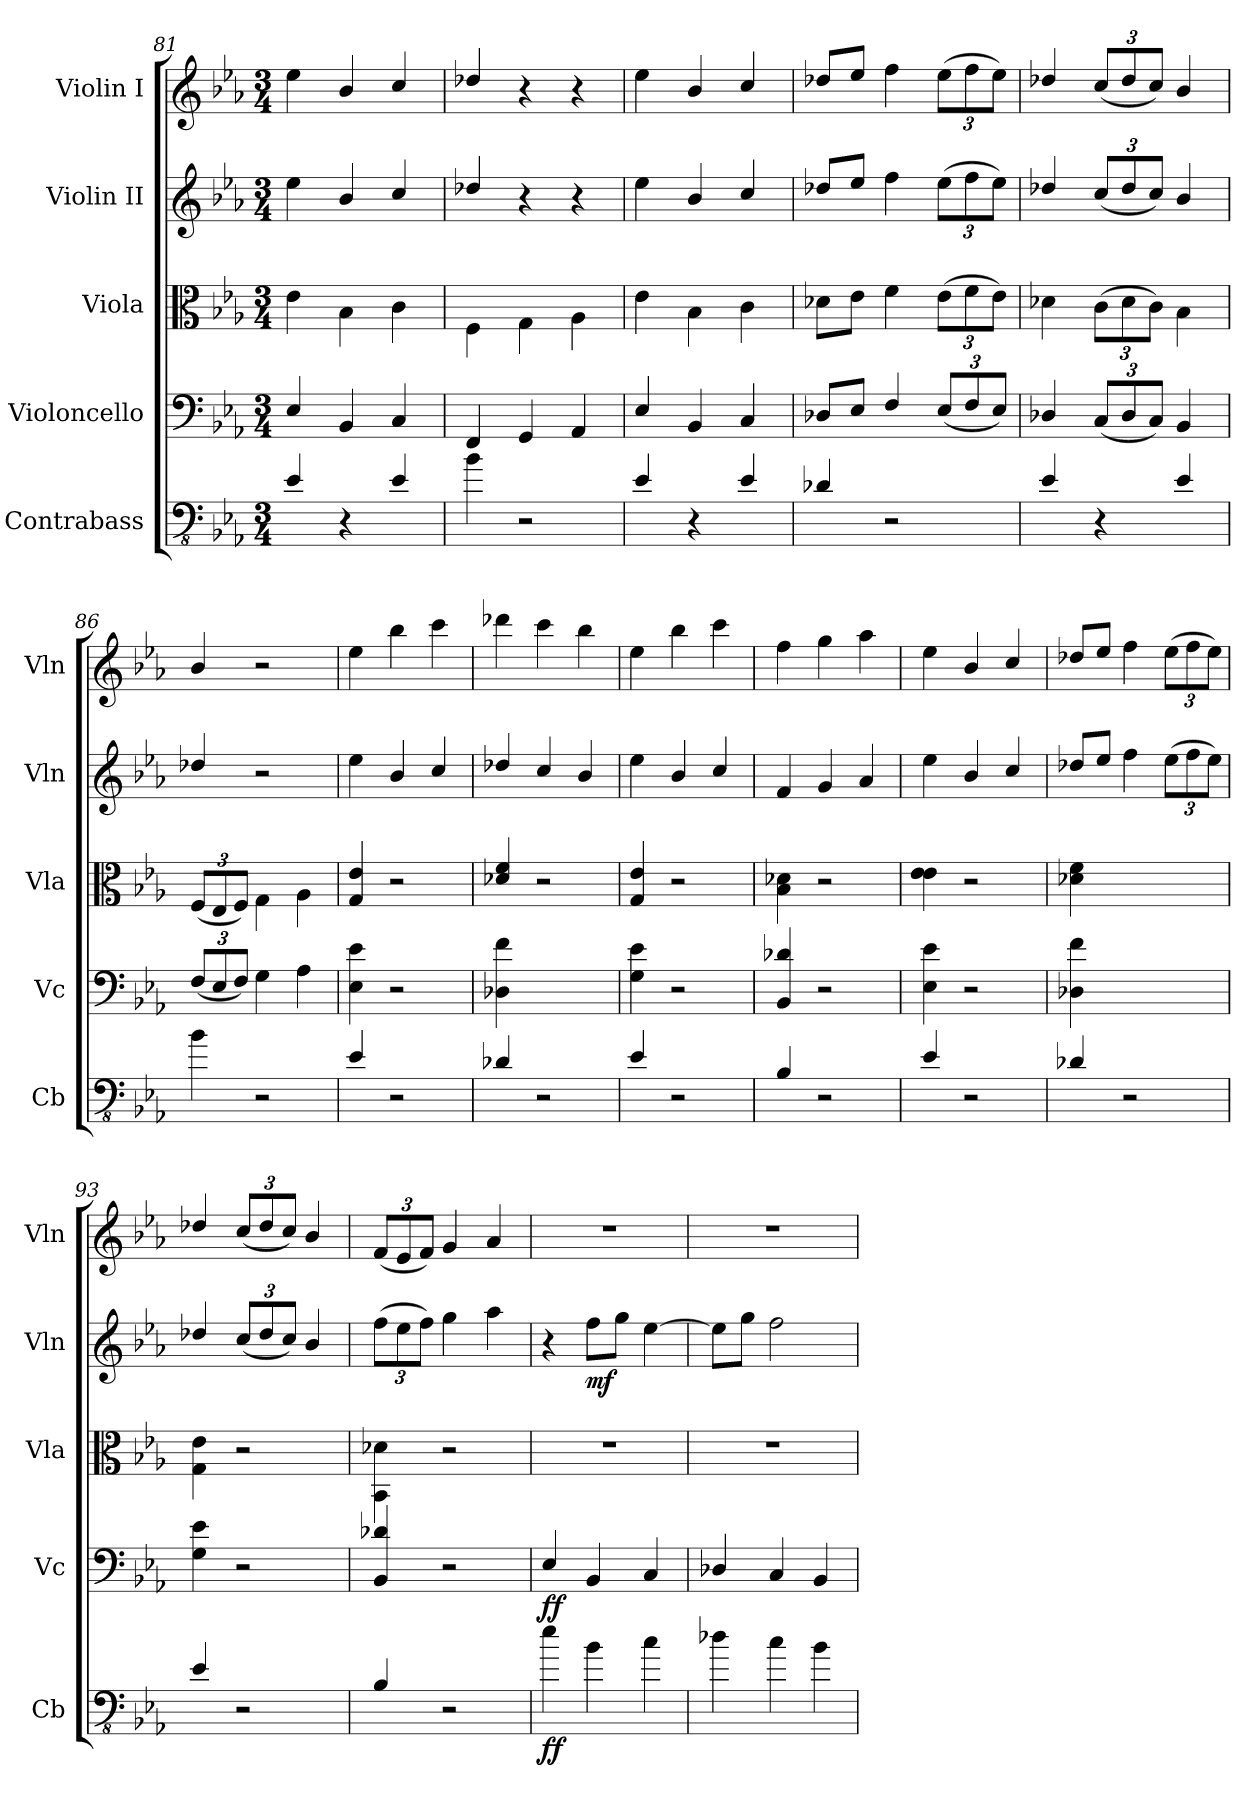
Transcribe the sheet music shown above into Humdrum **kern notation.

**kern	**dynam	**kern	**dynam	**kern	**kern	**dynam	**kern
*part5	*part5	*part4	*part4	*part3	*part2	*part2	*part1
*staff5	*staff5	*staff4	*staff4	*staff3	*staff2	*staff2	*staff1
*I"Contrabass	*	*I"Violoncello	*	*I"Viola	*I"Violin II	*	*I"Violin I
*I'Cb	*	*I'Vc	*	*I'Vla	*I'Vln	*	*I'Vln
*clefFv4	*	*clefF4	*	*clefC3	*clefG2	*	*clefG2
*ITrd7c12	*	*	*	*	*	*	*
*k[b-e-a-]	*	*k[b-e-a-]	*	*k[b-e-a-]	*k[b-e-a-]	*	*k[b-e-a-]
*M3/4	*	*M3/4	*	*M3/4	*M3/4	*	*M3/4
=81	=81	=81	=81	=81	=81	=81	=81
4EE-/	.	4E-/	.	4e-\	4ee-\	.	4ee-\
4r	.	4BB-/	.	4B-\	4b-/	.	4b-/
4EE-/	.	4C/	.	4c\	4cc/	.	4cc/
=82	=82	=82	=82	=82	=82	=82	=82
4BB-\	.	4FF/	.	4F\	4dd-X/	.	4dd-X/
2r	.	4GG/	.	4G\	4r	.	4r
.	.	4AA-/	.	4A-\	4r	.	4r
=83	=83	=83	=83	=83	=83	=83	=83
4EE-/	.	4E-/	.	4e-\	4ee-\	.	4ee-\
4r	.	4BB-/	.	4B-\	4b-/	.	4b-/
4EE-/	.	4C/	.	4c\	4cc/	.	4cc/
=84	=84	=84	=84	=84	=84	=84	=84
4DD-X/	.	8D-X/L	.	8d-X\L	8dd-X/L	.	8dd-X/L
.	.	8E-/J	.	8e-\J	8ee-/J	.	8ee-/J
2r	.	4F/	.	4f\	4ff\	.	4ff\
*	*	*Xbrackettup	*	*Xbrackettup	*Xbrackettup	*	*Xbrackettup
.	.	(12E-/L	.	(12e-\L	(12ee-\L	.	(12ee-\L
.	.	12F/	.	12f\	12ff\	.	12ff\
.	.	12E-/J)	.	12e-\J)	12ee-\J)	.	12ee-\J)
=85	=85	=85	=85	=85	=85	=85	=85
4EE-/	.	4D-X/	.	4d-X\	4dd-X/	.	4dd-X/
4r	.	(12C/L	.	(12c\L	(12cc/L	.	(12cc/L
.	.	12D-/	.	12d-\	12dd-/	.	12dd-/
.	.	12C/J)	.	12c\J)	12cc/J)	.	12cc/J)
4EE-/	.	4BB-/	.	4B-\	4b-/	.	4b-/
!!LO:PB:g=z
=86	=86	=86	=86	=86	=86	=86	=86
4BB-\	.	(12F/L	.	(12F/L	4dd-X/	.	4b-/
.	.	12E-/	.	12E-/	.	.	.
.	.	12F/J)	.	12F/J)	.	.	.
2r	.	4G\	.	4G\	2r	.	2r
.	.	4A-\	.	4A-\	.	.	.
=87	=87	=87	=87	=87	=87	=87	=87
4EE-/	.	4E-\ 4e-\	.	4G/ 4e-/	4ee-\	.	4ee-\
2r	.	2r	.	2r	4b-/	.	4bb-\
.	.	.	.	.	4cc/	.	4ccc\
=88	=88	=88	=88	=88	=88	=88	=88
4DD-X/	.	4D-X\ 4f\	.	4d-X/ 4f/	4dd-X/	.	4ddd-X\
2r	.	2ryy	.	2r	4cc/	.	4ccc\
.	.	.	.	.	4b-/	.	4bb-\
=89	=89	=89	=89	=89	=89	=89	=89
4EE-/	.	4G\ 4e-\	.	4G/ 4e-/	4ee-\	.	4ee-\
2r	.	2r	.	2r	4b-/	.	4bb-\
.	.	.	.	.	4cc/	.	4ccc\
=90	=90	=90	=90	=90	=90	=90	=90
4BBB-/	.	4BB-/ 4d-X/	.	4B-\ 4d-X\	4f/	.	4ff\
2r	.	2r	.	2r	4g/	.	4gg\
.	.	.	.	.	4a-/	.	4aa-\
=91	=91	=91	=91	=91	=91	=91	=91
4EE-/	.	4E-\ 4e-\	.	4e-\ 4e-\	4ee-\	.	4ee-\
2r	.	2r	.	2r	4b-/	.	4b-/
.	.	.	.	.	4cc/	.	4cc/
=92	=92	=92	=92	=92	=92	=92	=92
4DD-X/	.	4D-X\ 4f\	.	4d-X\ 4f\	8dd-X/L	.	8dd-X/L
.	.	.	.	.	8ee-/J	.	8ee-/J
2r	.	2ryy	.	2ryy	4ff\	.	4ff\
.	.	.	.	.	(12ee-\L	.	(12ee-\L
.	.	.	.	.	12ff\	.	12ff\
.	.	.	.	.	12ee-\J)	.	12ee-\J)
=93	=93	=93	=93	=93	=93	=93	=93
4EE-/	.	4G\ 4e-\	.	4G\ 4e-\	4dd-X/	.	4dd-X/
2r	.	2r	.	2r	(12cc/L	.	(12cc/L
.	.	.	.	.	12dd-/	.	12dd-/
.	.	.	.	.	12cc/J)	.	12cc/J)
.	.	.	.	.	4b-/	.	4b-/
=94	=94	=94	=94	=94	=94	=94	=94
4BBB-/	.	4BB-/ 4d-X/	.	4BB-\ 4d-X\	(12ff\L	.	(12f/L
.	.	.	.	.	12ee-\	.	12e-/
.	.	.	.	.	12ff\J)	.	12f/J)
2r	.	2r	.	2r	4gg\	.	4g/
.	.	.	.	.	4aa-\	.	4a-/
!!LO:LB:g=z
=95	=95	=95	=95	=95	=95	=95	=95
!	!LO:DY:b	!	!LO:DY:b	!	!	!	!
4E-\	ff	4E-/	ff	2.r	4r	.	2.r
!	!	!	!	!	!	!LO:DY:b	!
4BB-\	.	4BB-/	.	.	8ff\L	mf	.
.	.	.	.	.	8gg\J	.	.
4C\	.	4C/	.	.	[4ee-\	.	.
=96	=96	=96	=96	=96	=96	=96	=96
4D-X\	.	4D-X/	.	2.r	8ee-\L]	.	2.r
.	.	.	.	.	8gg\J	.	.
4C\	.	4C/	.	.	2ff\	.	.
4BB-\	.	4BB-/	.	.	.	.	.
=	=	=	=	=	=	=	=
*-	*-	*-	*-	*-	*-	*-	*-
